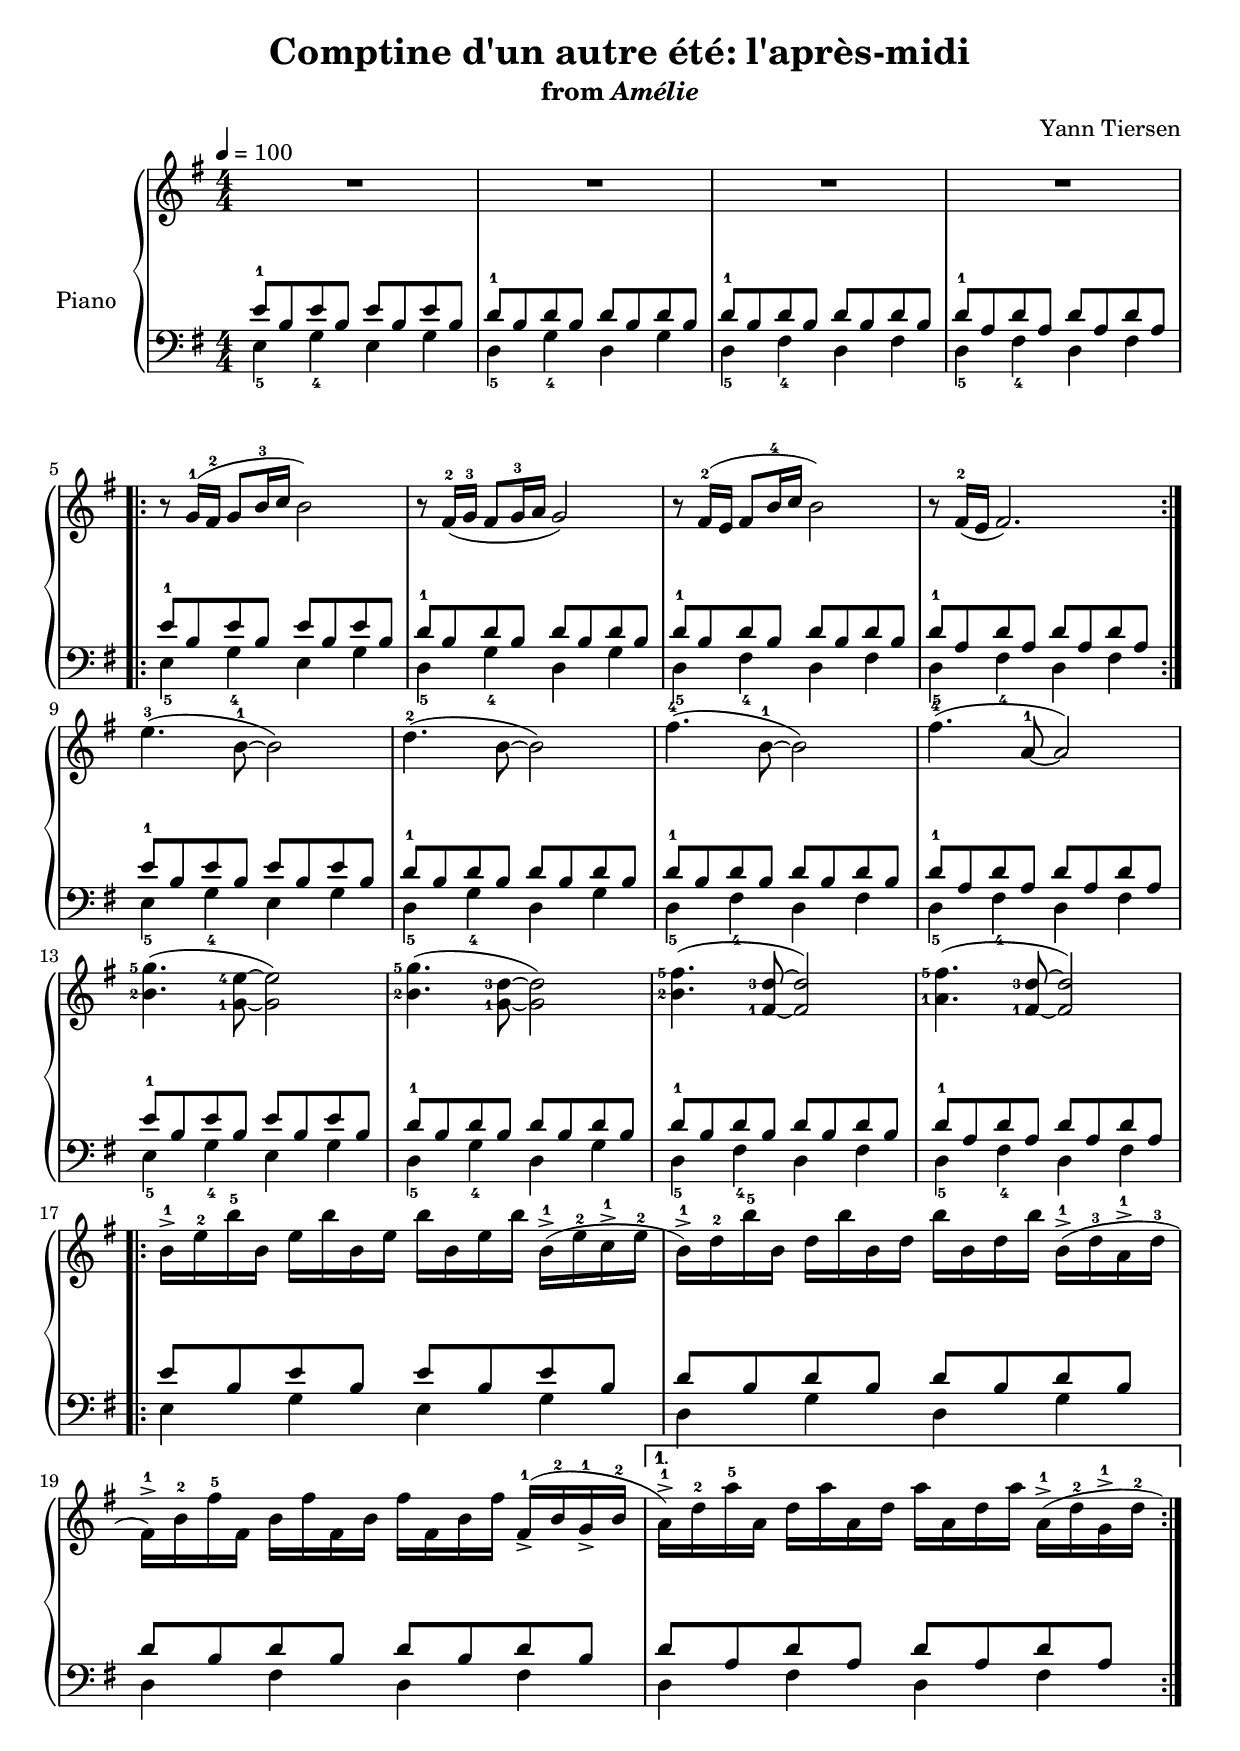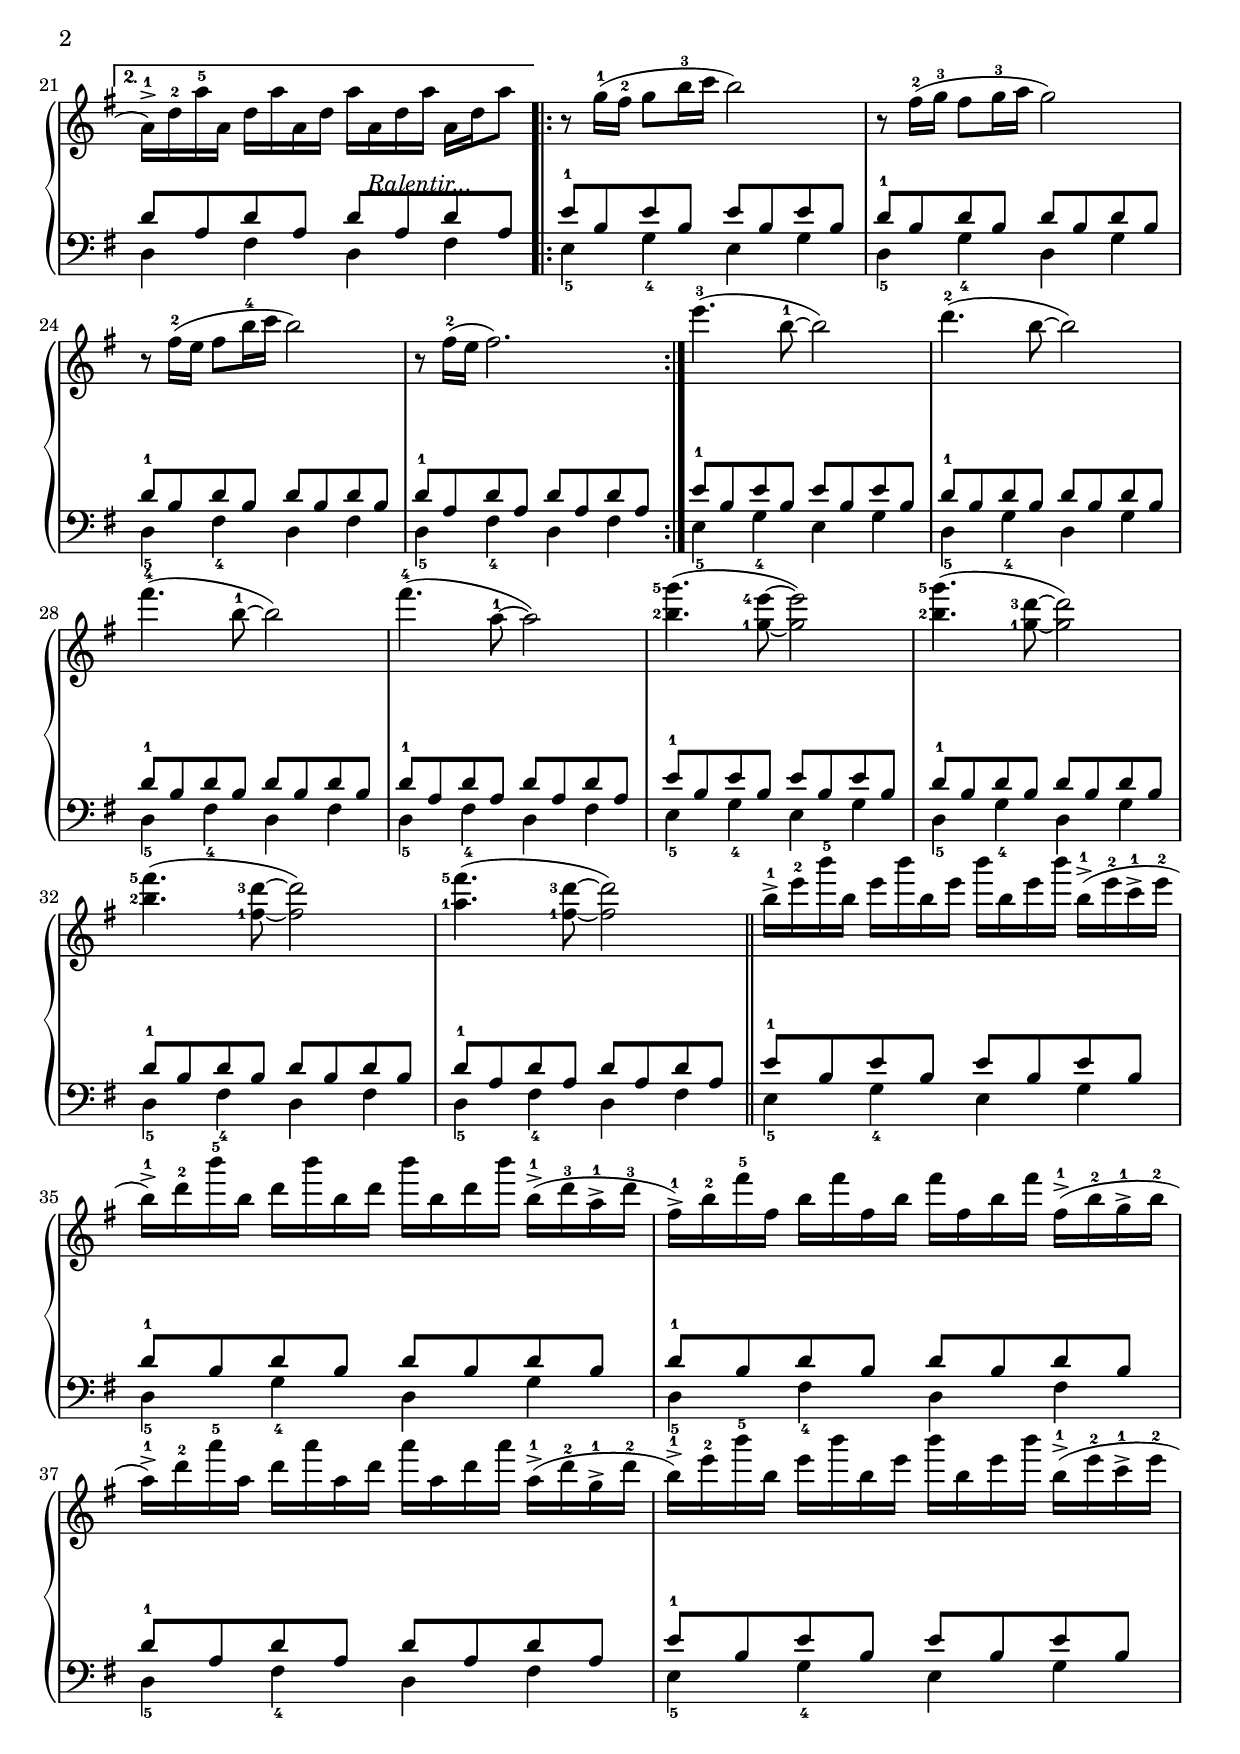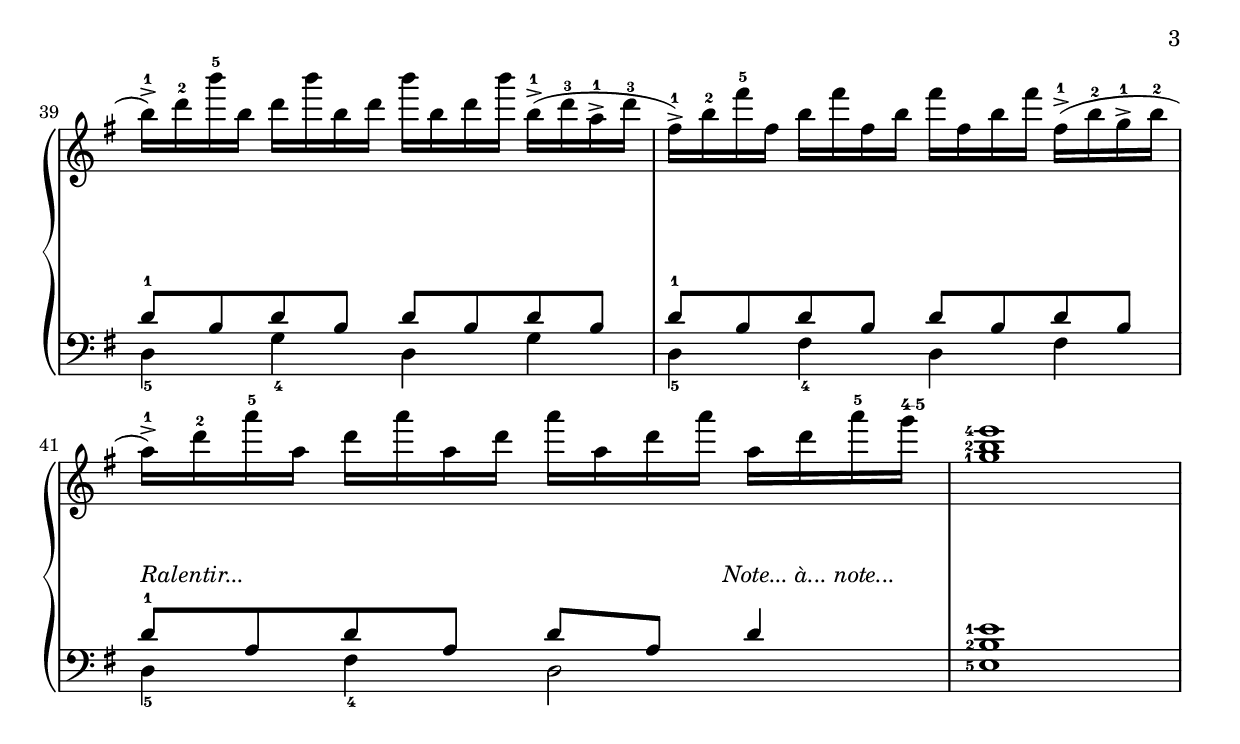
\version "2.12.2"

\header {
  title = "Comptine d'un autre été: l'après-midi"
  subtitle = \markup { "from" \italic "Amélie" }
  composer = "Yann Tiersen"
}

global = {
  \tempo 4 = 100
  \key e \minor
  \time 4/4
  \numericTimeSignature
  s1*4\break
  s1*4\break
  s1*4\break
  s1*4\break
  s1*2\break
  s1*2\break
  s1*3\break
  s1*4\break
  s1*4\break
  s1*2\bar "||"
  s1\break
  s1*2\break
  s1*2\break
  s1*2\break
}

baz = {
  e'4.-3( b8-1~ b2)
  d4.-2( b8~ b2)
  fis'4.-4( b,8-1~ b2)
  fis'4.-4( a,8-1~ a2)

  <b-2 g'-5>4.( <g-1 e'-4>8~ <g e'>2)
  <b-2 g'-5>4.( <g-1 d'-3>8~ <g d'>2)
  <b-2 fis'-5>4.( <fis-1 d'-3>8~ <fis d'>2)
  <a-1 fis'-5>4.( <fis-1 d'-3>8~ <fis d'>2)
}

hlagh = {
  b16-1-> e-2 b'-5 b, e b' b, e b' b, e b' b,-1->( e-2 c-1-> e-2
  b-1->) d-2 b'-5 b, d b' b, d b' b, d b' b,-1->( d-3 a-1-> d-3
  fis,-1->) b-2 fis'-5 fis, b fis' fis, b fis' fis, b fis' fis,-1->( b-2 g-1-> b-2
}

quux = {
  r8 g16-1( fis-2 g8 b16-3 c b2)
  r8 fis16-2( g-3 fis8 g16-3 a g2)
  r8 fis16-2( e fis8 b16-4 c b2)
  r8 fis16-2( e fis2.)
}

upper = \relative c'' {
  \clef treble
  R1*4

  \repeat volta 2 { \quux }
  \baz
  \repeat volta 2 { \hlagh }
  \alternative {
    { a16-1->) d-2 a'-5 a, d a' a, d a' a, d a' a,-1->( d-2 g,-1-> d'-2 }
    { a16-1->) d-2 a'-5 a, d a' a, d a' a, d a' a, d a'8 }
  }
  \repeat volta 2 { \quux }
  \baz
  \hlagh
  a16-1->) d-2 a'-5 a, d a' a, d a' a, d a' a,-1->( d-2 g,-1-> d'-2
  b16-1->) e-2 b'-5 b, e b' b, e b' b, e b' b,-1->( e-2 c-1-> e-2
  b-1->) d-2 b'-5 b, d b' b, d b' b, d b' b,-1->( d-3 a-1-> d-3
  fis,-1->) b-2 fis'-5 fis, b fis' fis, b fis' fis, b fis' fis,-1->( b-2 g-1-> b-2
  a16-1->) d-2 a'-5 a, d a' a, d a' a, d a' a, d a'-5 g^\markup { \finger "4-5" }
  <g,-1 b-2 e-4>1
}

foo = {
  \relative c' {
    <<
      {
        e8-1 b e b e b e b
        d-1 b d b d b d b
        d-1 b d b d b d b
        d-1 a d a d a d a
      }
    \\
      {
        e4-5 g-4 e g
        d-5 g-4 d g
        d-5 fis-4 d fis
        d-5 fis-4 d fis
      }
    >>
  }
}

lower = \relative c' {
  \clef bass
  \foo
  \repeat volta 2 { \foo }
  \foo
  \foo
  \repeat volta 2 {
    <<
      {
        e8 b e b e b e b
        d b d b d b d b
        d b d b d b d b
      }
    \\
      {
        e,4 g e g
        d g d g
        d fis d fis
      }
    >>
  }
  \alternative {
    {
      <<
        { d'8 a d a d a d a }
      \\
        { d,4 fis d fis }
      >>
    }
    {
      <<
        { d'8 a d a d a d a }
      \\
        { d,4 fis d fis }
      >>
    }
  }

  \repeat volta 2 { \foo }
  \foo
  \foo
  \foo
  \relative c' {
    <<
      {
        e8-1 b e b e b e b
        d-1 b d b d b d b
        d-1 b d b d b d b
        d-1 a d a d a d4
      }
    \\
      {
        e,4-5 g-4 e g
        d-5 g-4 d g
        d-5 fis-4 d fis
        d-5 fis-4 d2
      }
    >>
  }
  <e-5 b'-2 e-1>1
}

dynamics = {
  s1\p
  s32*31\< s32\!
  s1
  s32*31\> s32\!

  \repeat volta 2 {
    s8 s8\mf s2.
    s8\< s8 s8*2\!\> s8\! s8*3
    s8\< s8 s8*2\!\> s8\! s8*3
    s32*31\> s32\!
  }

  s1\p
  s32*31\< s32\!
  s1
  s32*31\> s32\!

  s1\mf
  s32*31\< s32\!
  s1
  s32*31\> s32\!

  \repeat volta 2 {
    s16*3 s16\mf s16*12
    s32*31\< s32\!
    s1
  }
  \alternative {
    { s32*31\> s32\! }
    { s32*15\> s32\! s16 s16-"Ralentir..." s16*6 }
  }

  \repeat volta 2 {
    s16*3 s16\p s16*12
    s32*31\< s32\!
    s1
    s32*31\> s32\!
  }

  s16*3 s16\p s16*12
  s32*31\< s32\!
  s1
  s32*31\> s32\!

  s16*3 s16\mf s16*12
  s32*31\< s32\!
  s1
  s32*31\> s32\!

  s16*3 s16\p s16*12
  s32*31\< s32\!
  s16*3 s16\mf s16*12
  s32*31\> s32\!

  s16*3 s16\p s16*12
  s32*31\< s32\!
  s16*3 s16\mf s16*12
  s4-"Ralentir..." s32*13\> s32*2\! s32*9-"Note... à... note..."

  s1\pp
}

pedal = {
}

chordnames = \chordmode {
}

\include "../template_piano_solo.ly"
